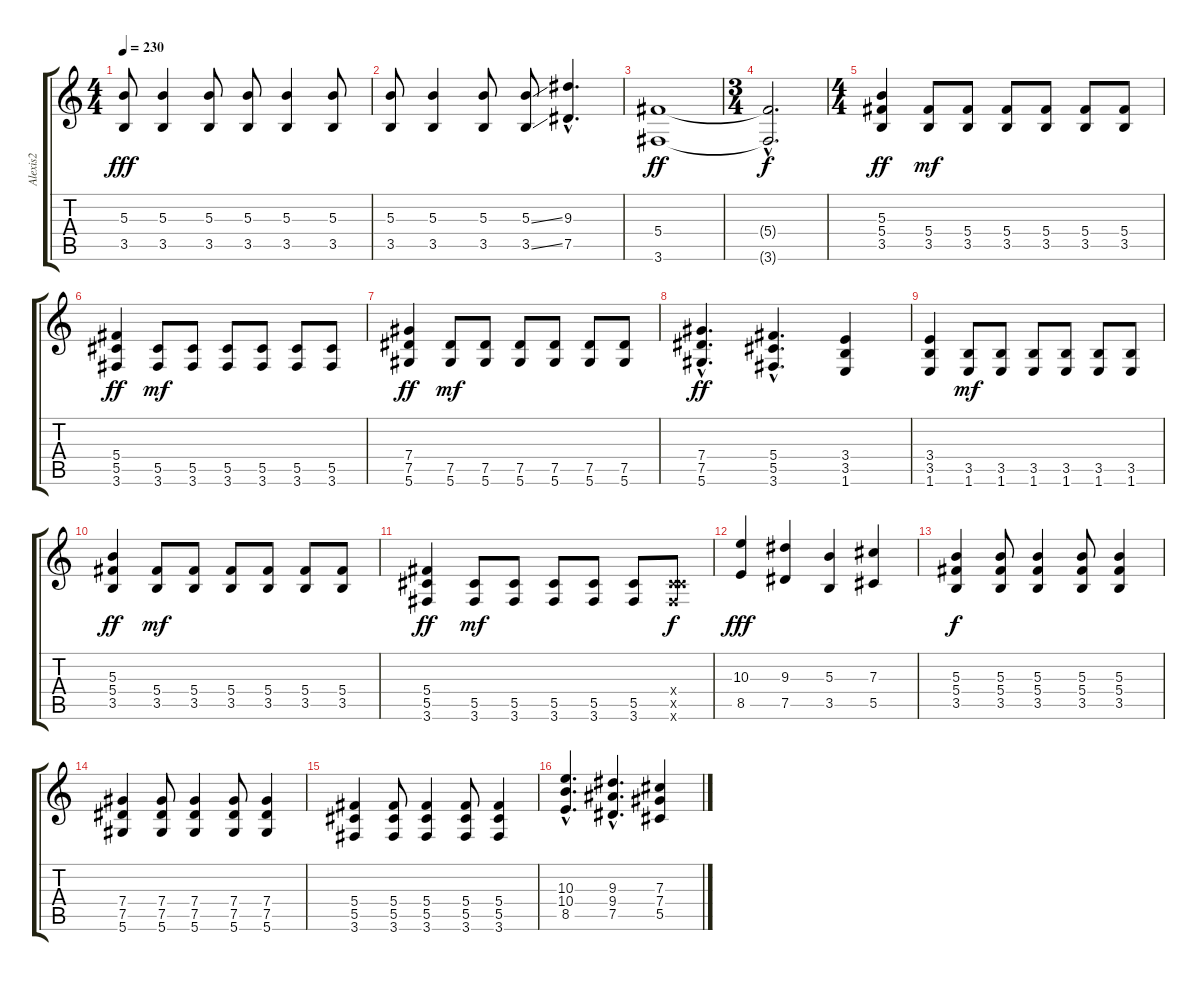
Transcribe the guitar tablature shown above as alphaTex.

\track ("Alexis2" "Alexis2") {instrument distortionguitar}
\staff {score tabs}
\tuning (Eb4 Bb3 Gb3 Db3 Ab2 Eb2) {hide}
\ts (4 4)
\tempo 230
\clef g2
\ks c
(5.3 3.5).8{dy fff} (5.3 3.5).4 (5.3 3.5).8 (5.3 3.5).8 (5.3 3.5).4 (5.3 3.5).8 |
(5.3 3.5).8 (5.3 3.5).4 (5.3 3.5).8 (5.3{ss} 3.5{ss}).8 (9.3{hac} 7.5{hac}).4{d} |
(5.4 3.6).1{dy ff} |
\ts (3 4)
(5.4{hac t} 3.6{hac t}).2{d dy f} |
\ts (4 4)
(5.3 5.4 3.5).4{dy ff balance 12} (5.4 3.5).8{dy mf} (5.4 3.5).8 (5.4 3.5).8 (5.4 3.5).8 (5.4 3.5).8 (5.4 3.5).8 |
(5.4 5.5 3.6).4{dy ff} (5.5 3.6).8{dy mf} (5.5 3.6).8 (5.5 3.6).8 (5.5 3.6).8 (5.5 3.6).8 (5.5 3.6).8 |
(7.4 7.5 5.6).4{dy ff} (7.5 5.6).8{dy mf} (7.5 5.6).8 (7.5 5.6).8 (7.5 5.6).8 (7.5 5.6).8 (7.5 5.6).8 |
(7.4{hac} 7.5{hac} 5.6{hac}).4{d dy ff} (5.4{hac} 5.5{hac} 3.6{hac}).4{d} (3.4 3.5 1.6).4 |
(3.4 3.5 1.6).4 (3.5 1.6).8{dy mf} (3.5 1.6).8 (3.5 1.6).8 (3.5 1.6).8 (3.5 1.6).8 (3.5 1.6).8 |
(5.3 5.4 3.5).4{dy ff} (5.4 3.5).8{dy mf} (5.4 3.5).8 (5.4 3.5).8 (5.4 3.5).8 (5.4 3.5).8 (5.4 3.5).8 |
(5.4 5.5 3.6).4{dy ff} (5.5 3.6).8{dy mf} (5.5 3.6).8 (5.5 3.6).8 (5.5 3.6).8 (5.5 3.6).8 (0.4{x} 5.5{x} 3.6{x}).8{dy f} |
(10.3 8.5).4{dy fff} (9.3 7.5).4 (5.3 3.5).4 (7.3 5.5).4 |
(5.3 5.4 3.5).4{dy f} (5.3 5.4 3.5).8 (5.3 5.4 3.5).4 (5.3 5.4 3.5).8 (5.3 5.4 3.5).4 |
(7.4 7.5 5.6).4 (7.4 7.5 5.6).8 (7.4 7.5 5.6).4 (7.4 7.5 5.6).8 (7.4 7.5 5.6).4 |
(5.4 5.5 3.6).4 (5.4 5.5 3.6).8 (5.4 5.5 3.6).4 (5.4 5.5 3.6).8 (5.4 5.5 3.6).4 |
(10.3{hac} 10.4{hac} 8.5{hac}).4{d} (9.3{hac} 9.4{hac} 7.5{hac}).4{d} (7.3 7.4 5.5).4
